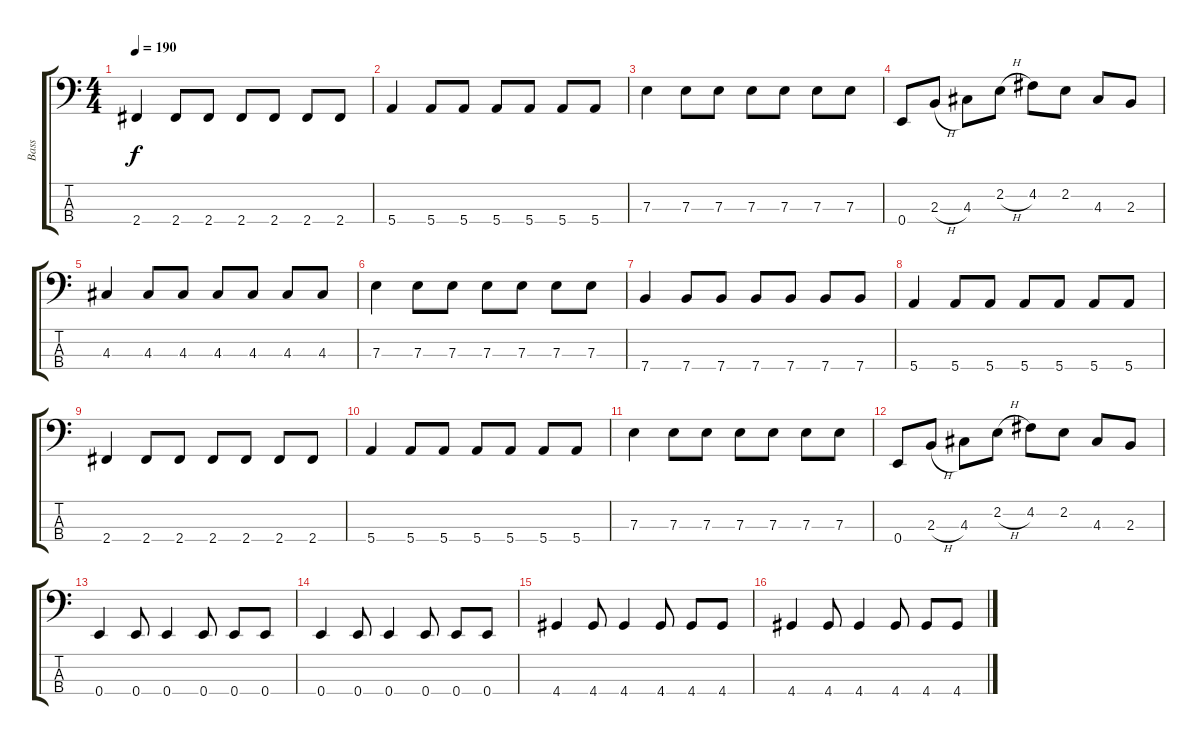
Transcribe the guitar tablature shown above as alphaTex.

\track ("Bass" "Bass") {instrument electricbassfinger}
\staff {score tabs}
\tuning (G2 D2 A1 E1) {hide}
\ts (4 4)
\tempo 190
\clef f4
\ks c
2.4.4{dy f} 2.4.8 2.4.8 2.4.8 2.4.8 2.4.8 2.4.8 |
5.4.4 5.4.8 5.4.8 5.4.8 5.4.8 5.4.8 5.4.8 |
7.3.4 7.3.8 7.3.8 7.3.8 7.3.8 7.3.8 7.3.8 |
0.4.8 2.3{h}.8 4.3.8 2.2{h}.8 4.2.8 2.2.8 4.3.8 2.3.8 |
4.3.4 4.3.8 4.3.8 4.3.8 4.3.8 4.3.8 4.3.8 |
7.3.4 7.3.8 7.3.8 7.3.8 7.3.8 7.3.8 7.3.8 |
7.4.4 7.4.8 7.4.8 7.4.8 7.4.8 7.4.8 7.4.8 |
5.4.4 5.4.8 5.4.8 5.4.8 5.4.8 5.4.8 5.4.8 |
2.4.4 2.4.8 2.4.8 2.4.8 2.4.8 2.4.8 2.4.8 |
5.4.4 5.4.8 5.4.8 5.4.8 5.4.8 5.4.8 5.4.8 |
7.3.4 7.3.8 7.3.8 7.3.8 7.3.8 7.3.8 7.3.8 |
0.4.8 2.3{h}.8 4.3.8 2.2{h}.8 4.2.8 2.2.8 4.3.8 2.3.8 |
0.4.4 0.4.8 0.4.4 0.4.8 0.4.8 0.4.8 |
0.4.4 0.4.8 0.4.4 0.4.8 0.4.8 0.4.8 |
4.4.4 4.4.8 4.4.4 4.4.8 4.4.8 4.4.8 |
4.4.4 4.4.8 4.4.4 4.4.8 4.4.8 4.4.8
